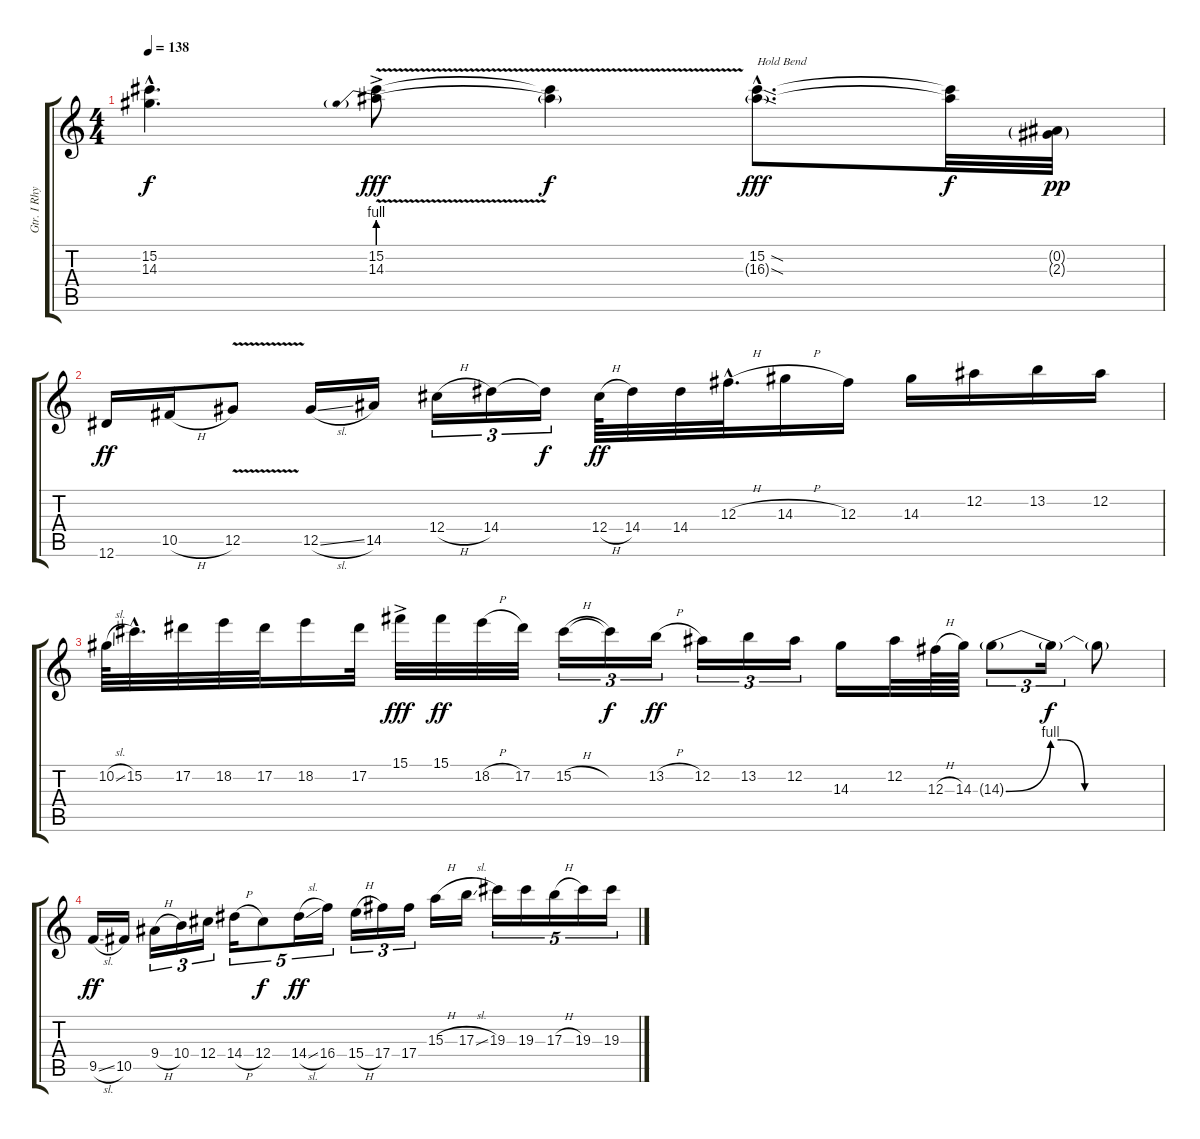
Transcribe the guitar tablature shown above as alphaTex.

\track ("Gtr. I Rhytm" "Gtr. I Rhy") {instrument overdrivenguitar}
\staff {score tabs}
\tuning (Eb4 Bb3 Gb3 Db3 Ab2 Eb2) {hide}
\ts (4 4)
\tempo 138
\clef g2
\ks c
(15.2{hac t} 14.3{hac t}).4{d dy f} (15.2{ac} 14.3{be (prebend 0 4 60 4) v ac}).8{dy fff} (15.2{t} 14.3{t}).4{dy f} (15.2{sod hac} 16.3{sod g hac}).8{d txt "Hold Bend" dy fff} (15.2{t} 16.3{t}).32{dy f} (0.2{g} 2.3{g}).32{dy pp} |
12.6.16{dy ff} 10.5{h}.16 12.5{v}.8 12.5{sl}.16 14.5.16 12.4{h}.16{tu (3 2)} 14.4.16{tu (3 2)} 14.4{t}.16{tu (3 2) dy f} 12.4{h}.64{dy ff} 14.4.32 14.4.32 12.3{h hac}.32{d} 14.3{h}.16 12.3.16 14.3.16 12.2.16 13.2.16 12.2.16 |
10.2{sl}.64 15.2{hac}.32{d} 17.2.32 18.2.32 17.2.32 18.2.16 17.2.32 15.1{ac}.32{dy fff} 15.1.32{dy ff} 18.2{h}.32 17.2.32 15.2{h}.16{tu (3 2)} 15.2{t}.16{tu (3 2) dy f} 13.2{h}.16{tu (3 2) dy ff} 12.2.16{tu (3 2)} 13.2.16{tu (3 2)} 12.2.16{tu (3 2)} 14.3.16 12.2.32 12.3{h}.64 14.3.64 14.3{be (custom 0 0 17 4 21 4 30 0 60 0) g}.8{tu (3 2)} 14.3{t}.16{tu (3 2) dy f} 14.3{t}.8 |
9.5{sl}.16{dy ff} 10.5.16 9.4{h}.16{tu (3 2)} 10.4.16{tu (3 2)} 12.4.16{tu (3 2)} 14.4{h}.16{tu (5 4)} 12.4.8{tu (5 4) dy f} 14.4{sl}.16{tu (5 4) dy ff} 16.4.16{tu (5 4)} 15.4{h}.16{tu (3 2)} 17.4.16{tu (3 2)} 17.4.16{tu (3 2)} 15.3{h}.16 17.3{sl}.16 19.3.16{tu (5 4)} 19.3.16{tu (5 4)} 17.3{h}.16{tu (5 4)} 19.3.16{tu (5 4)} 19.3.16{tu (5 4)}
